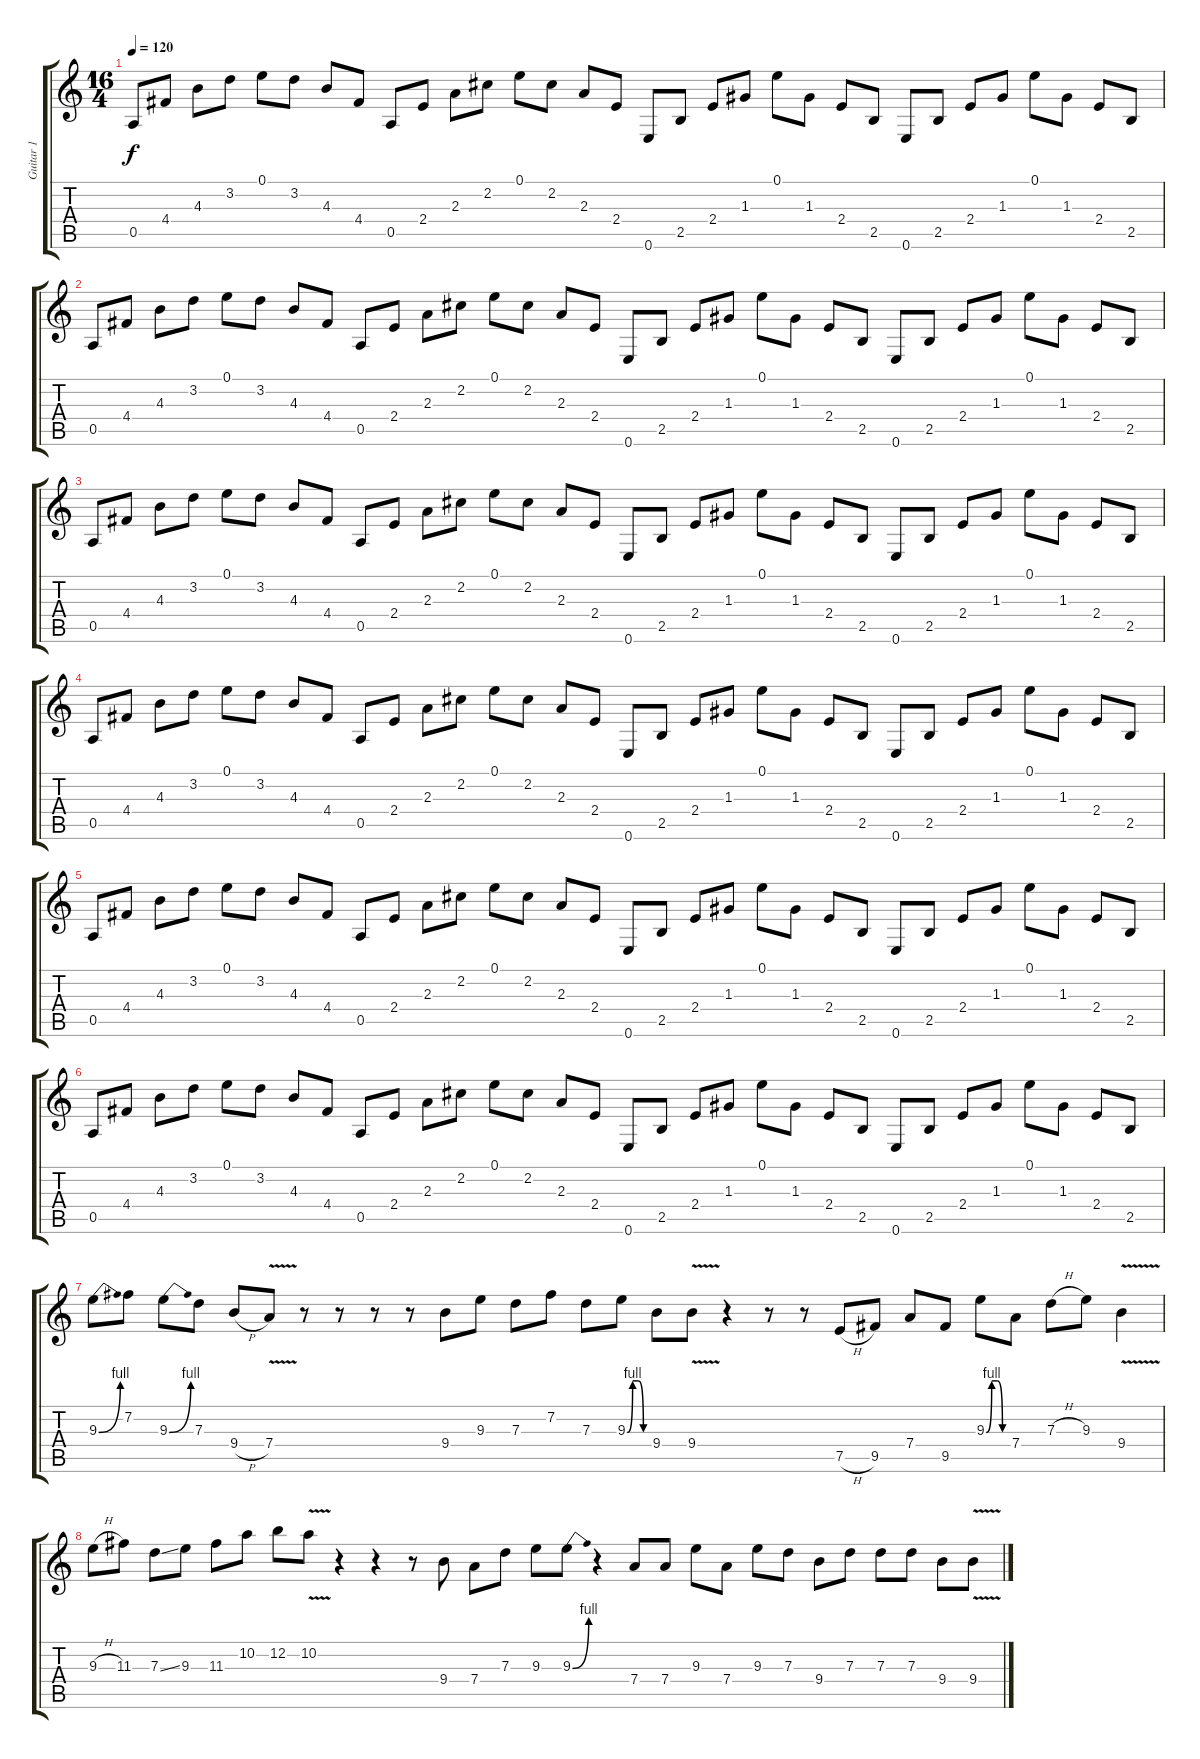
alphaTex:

\track ("Guitar 1" "Guitar 1") {instrument acousticguitarsteel}
\staff {score tabs}
\tuning (E4 B3 G3 D3 A2 E2) {hide}
\ts (16 4)
\tempo 120
\clef g2
\ks c
0.5.8{dy f instrument acousticguitarsteel} 4.4.8 4.3.8 3.2.8 0.1.8 3.2.8 4.3.8 4.4.8 0.5.8 2.4.8 2.3.8 2.2.8 0.1.8 2.2.8 2.3.8 2.4.8 0.6.8 2.5.8 2.4.8 1.3.8 0.1.8 1.3.8 2.4.8 2.5.8 0.6.8 2.5.8 2.4.8 1.3.8 0.1.8 1.3.8 2.4.8 2.5.8 |
0.5.8 4.4.8 4.3.8 3.2.8 0.1.8 3.2.8 4.3.8 4.4.8 0.5.8 2.4.8 2.3.8 2.2.8 0.1.8 2.2.8 2.3.8 2.4.8 0.6.8 2.5.8 2.4.8 1.3.8 0.1.8 1.3.8 2.4.8 2.5.8 0.6.8 2.5.8 2.4.8 1.3.8 0.1.8 1.3.8 2.4.8 2.5.8 |
0.5.8 4.4.8 4.3.8 3.2.8 0.1.8 3.2.8 4.3.8 4.4.8 0.5.8 2.4.8 2.3.8 2.2.8 0.1.8 2.2.8 2.3.8 2.4.8 0.6.8 2.5.8 2.4.8 1.3.8 0.1.8 1.3.8 2.4.8 2.5.8 0.6.8 2.5.8 2.4.8 1.3.8 0.1.8 1.3.8 2.4.8 2.5.8 |
0.5.8 4.4.8 4.3.8 3.2.8 0.1.8 3.2.8 4.3.8 4.4.8 0.5.8 2.4.8 2.3.8 2.2.8 0.1.8 2.2.8 2.3.8 2.4.8 0.6.8 2.5.8 2.4.8 1.3.8 0.1.8 1.3.8 2.4.8 2.5.8 0.6.8 2.5.8 2.4.8 1.3.8 0.1.8 1.3.8 2.4.8 2.5.8 |
0.5.8 4.4.8 4.3.8 3.2.8 0.1.8 3.2.8 4.3.8 4.4.8 0.5.8 2.4.8 2.3.8 2.2.8 0.1.8 2.2.8 2.3.8 2.4.8 0.6.8 2.5.8 2.4.8 1.3.8 0.1.8 1.3.8 2.4.8 2.5.8 0.6.8 2.5.8 2.4.8 1.3.8 0.1.8 1.3.8 2.4.8 2.5.8 |
0.5.8 4.4.8 4.3.8 3.2.8 0.1.8 3.2.8 4.3.8 4.4.8 0.5.8 2.4.8 2.3.8 2.2.8 0.1.8 2.2.8 2.3.8 2.4.8 0.6.8 2.5.8 2.4.8 1.3.8 0.1.8 1.3.8 2.4.8 2.5.8 0.6.8 2.5.8 2.4.8 1.3.8 0.1.8 1.3.8 2.4.8 2.5.8 |
9.3{be (bend 0 0 60 4)}.8 7.2.8 9.3{be (bend 0 0 60 4)}.8 7.3.8 9.4{h}.8 7.4{v}.8 r.8 r.8 r.8 r.8 9.4.8 9.3.8 7.3.8 7.2.8 7.3.8 9.3{be (custom 0 0 15 4 30 4 45 0 60 0)}.8 9.4.8 9.4{v}.8 r.4 r.8 r.8 7.5{h}.8 9.5.8 7.4.8 9.5.8 9.3{be (custom 0 0 15 4 30 4 45 0 60 0)}.8 7.4.8 7.3{h}.8 9.3.8 9.4{v}.4 |
9.3{h}.8 11.3.8 7.3{ss}.8 9.3.8 11.3.8 10.2.8 12.2.8 10.2{v}.8 r.4 r.4 r.8 9.4.8 7.4.8 7.3.8 9.3.8 9.3{be (bend 0 0 60 4)}.8 r.4 7.4.8 7.4.8 9.3.8 7.4.8 9.3.8 7.3.8 9.4.8 7.3.8 7.3.8 7.3.8 9.4.8 9.4{v}.8
